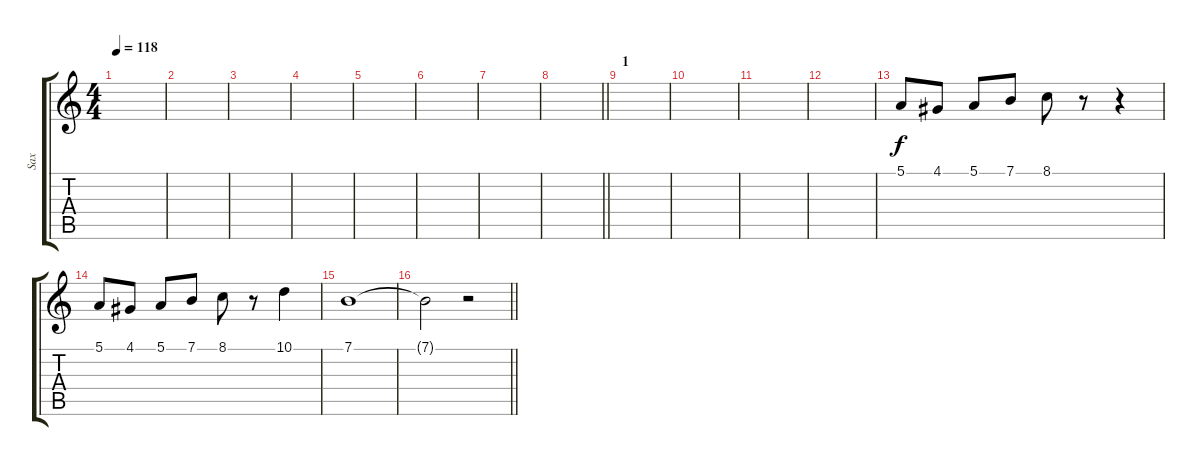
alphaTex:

\track ("Sax" "Sax") {instrument altosax}
\staff {score tabs}
\tuning (E4 B3 G3 D3 A2 E2) {hide}
\ts (4 4)
\tempo 118
\clef g2
\ks c
|
|
|
|
|
|
|
\barLineRight lightlight
|
\section ("" "1")
|
|
|
|
5.1.8 4.1.8 5.1.8 7.1.8 8.1.8 r.8 r.4 |
5.1.8 4.1.8 5.1.8 7.1.8 8.1.8 r.8 10.1.4 |
7.1.1{volume 6} |
\barLineRight lightlight
7.1{t}.2 r.2
